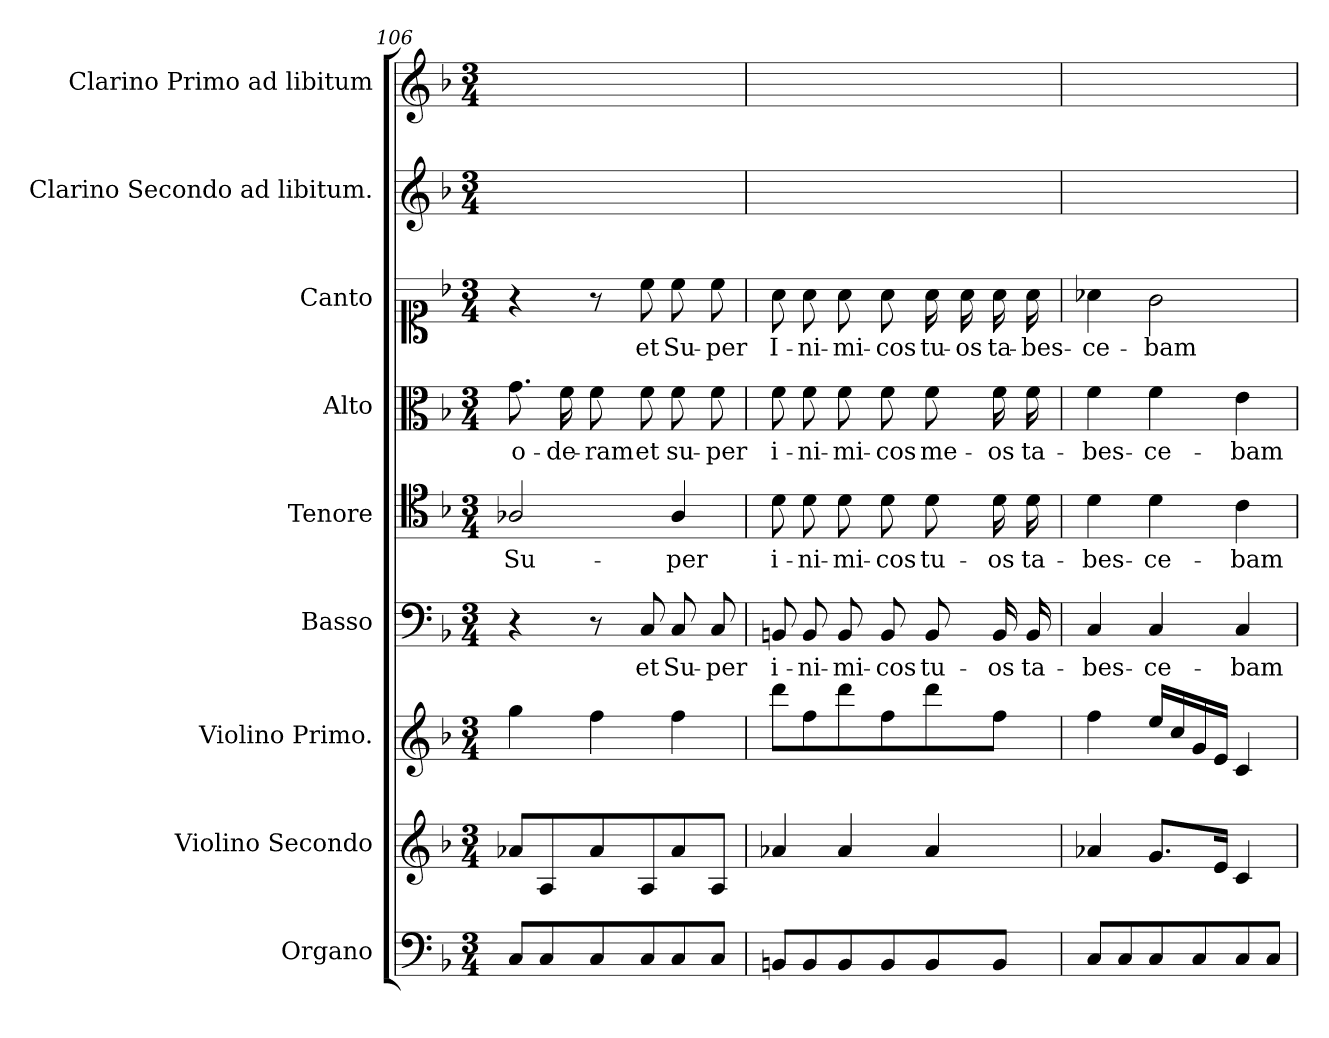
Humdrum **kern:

**kern	**kern	**kern	**kern	**text	**kern	**text	**kern	**text	**kern	**text	**kern	**kern
*part9	*part8	*part7	*part6	*part6	*part5	*part5	*part4	*part4	*part3	*part3	*part2	*part1
*staff9	*staff8	*staff7	*staff6	*staff6	*staff5	*staff5	*staff4	*staff4	*staff3	*staff3	*staff2	*staff1
*I"Organo	*I"Violino Secondo	*I"Violino Primo.	*I"Basso	*	*I"Tenore	*	*I"Alto	*	*I"Canto	*	*I"Clarino Secondo ad libitum.	*I"Clarino Primo ad libitum
*I'org	*	*I'vl I	*I'B	*	*I'T	*	*I'A	*	*I'C	*	*I'clno II	*I'clno I
*clefF4	*clefG2	*clefG2	*clefF4	*	*clefC4	*	*clefC3	*	*clefC1	*	*clefG2	*clefG2
*k[b-]	*k[b-]	*k[b-]	*k[b-]	*	*k[b-]	*	*k[b-]	*	*k[b-]	*	*k[b-]	*k[b-]
*F:	*F:	*F:	*F:	*	*F:	*	*F:	*	*F:	*	*F:	*F:
*M3/4	*M3/4	*M3/4	*M3/4	*	*M3/4	*	*M3/4	*	*M3/4	*	*M3/4	*M3/4
=106	=106	=106	=106	=106	=106	=106	=106	=106	=106	=106	=106	=106
8C/L	8a-X/L	4gg\	4r	.	2A-X/	Su-	8.g\	o-	4r	.	2.ryy	2.ryy
8C/	8A/	.	.	.	.	.	.	.	.	.	.	.
.	.	.	.	.	.	.	16f\	-de-	.	.	.	.
8C/	8a-/	4ff\	8r	.	.	.	8f\	-ram	8r	.	.	.
8C/	8A/	.	8C/	et	.	.	8f\	et	8cc\	et	.	.
8C/	8a-/	4ff\	8C/	Su-	4A-/	-per	8f\	su-	8cc\	Su-	.	.
8C/J	8A/J	.	8C/	-per	.	.	8f\	-per	8cc\	-per	.	.
=107	=107	=107	=107	=107	=107	=107	=107	=107	=107	=107	=107	=107
8BBn/L	4a-X/	8ddd\L	8BBn/	i-	8d\	i-	8f\	i-	8a\	I-	2.ryy	2.ryy
8BB/	.	8ff\	8BB/	-ni-	8d\	-ni-	8f\	-ni-	8a\	-ni-	.	.
8BB/	4a-/	8ddd\	8BB/	-mi-	8d\	-mi-	8f\	-mi-	8a\	-mi-	.	.
8BB/	.	8ff\	8BB/	-cos	8d\	-cos	8f\	-cos	8a\	-cos	.	.
8BB/	4a-/	8ddd\	8BB/	tu-	8d\	tu-	8f\	me-	16a\	tu-	.	.
.	.	.	.	.	.	.	.	.	16a\	-os	.	.
8BB/J	.	8ff\J	16BB/	-os	16d\	-os	16f\	-os	16a\	ta-	.	.
.	.	.	16BB/	ta-	16d\	ta-	16f\	ta-	16a\	-bes-	.	.
=108	=108	=108	=108	=108	=108	=108	=108	=108	=108	=108	=108	=108
8C/L	4a-X/	4ff\	4C/	-bes-	4d\	-bes-	4f\	-bes-	4a-X\	-ce-	2.ryy	2.ryy
8C/	.	.	.	.	.	.	.	.	.	.	.	.
8C/	8.g/L	16ee/LL	4C/	-ce-	4d\	-ce-	4f\	-ce-	2g\	-bam	.	.
.	.	16cc/	.	.	.	.	.	.	.	.	.	.
8C/	.	16g/	.	.	.	.	.	.	.	.	.	.
.	16e/Jk	16e/JJ	.	.	.	.	.	.	.	.	.	.
8C/	4c/	4c/	4C/	-bam	4c\	-bam	4e\	-bam	.	.	.	.
8C/J	.	.	.	.	.	.	.	.	.	.	.	.
=	=	=	=	=	=	=	=	=	=	=	=	=
*-	*-	*-	*-	*-	*-	*-	*-	*-	*-	*-	*-	*-
